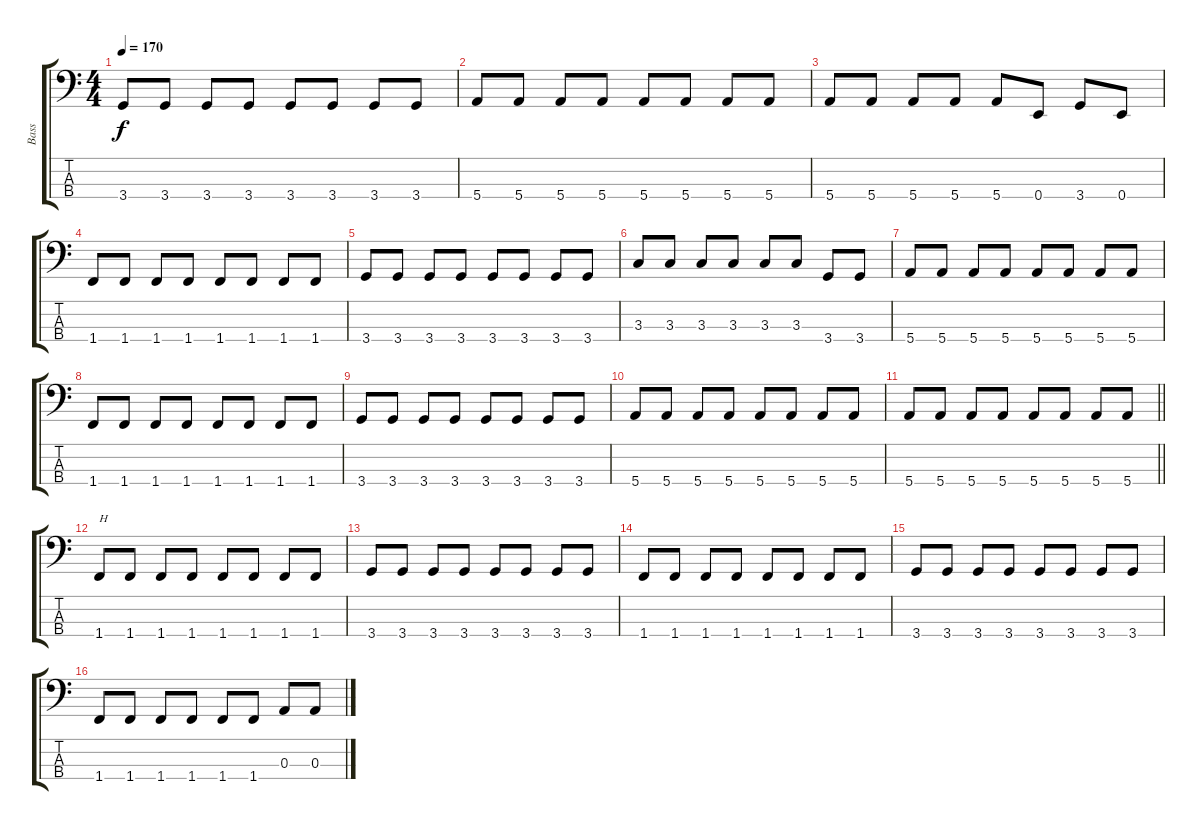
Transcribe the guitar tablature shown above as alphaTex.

\track ("Bass" "Bass") {instrument electricbasspick}
\staff {score tabs}
\tuning (G2 D2 A1 E1) {hide}
\ts (4 4)
\tempo 170
\clef f4
\ks c
3.4.8{dy f} 3.4.8 3.4.8 3.4.8 3.4.8 3.4.8 3.4.8 3.4.8 |
5.4.8 5.4.8 5.4.8 5.4.8 5.4.8 5.4.8 5.4.8 5.4.8 |
5.4.8 5.4.8 5.4.8 5.4.8 5.4.8 0.4.8 3.4.8 0.4.8 |
1.4.8 1.4.8 1.4.8 1.4.8 1.4.8 1.4.8 1.4.8 1.4.8 |
3.4.8 3.4.8 3.4.8 3.4.8 3.4.8 3.4.8 3.4.8 3.4.8 |
3.3.8 3.3.8 3.3.8 3.3.8 3.3.8 3.3.8 3.4.8 3.4.8 |
5.4.8 5.4.8 5.4.8 5.4.8 5.4.8 5.4.8 5.4.8 5.4.8 |
1.4.8 1.4.8 1.4.8 1.4.8 1.4.8 1.4.8 1.4.8 1.4.8 |
3.4.8 3.4.8 3.4.8 3.4.8 3.4.8 3.4.8 3.4.8 3.4.8 |
5.4.8 5.4.8 5.4.8 5.4.8 5.4.8 5.4.8 5.4.8 5.4.8 |
\barLineRight lightlight
5.4.8 5.4.8 5.4.8 5.4.8 5.4.8 5.4.8 5.4.8 5.4.8 |
1.4.8{txt "H"} 1.4.8 1.4.8 1.4.8 1.4.8 1.4.8 1.4.8 1.4.8 |
3.4.8 3.4.8 3.4.8 3.4.8 3.4.8 3.4.8 3.4.8 3.4.8 |
1.4.8 1.4.8 1.4.8 1.4.8 1.4.8 1.4.8 1.4.8 1.4.8 |
3.4.8 3.4.8 3.4.8 3.4.8 3.4.8 3.4.8 3.4.8 3.4.8 |
1.4.8 1.4.8 1.4.8 1.4.8 1.4.8 1.4.8 0.3.8 0.3.8
